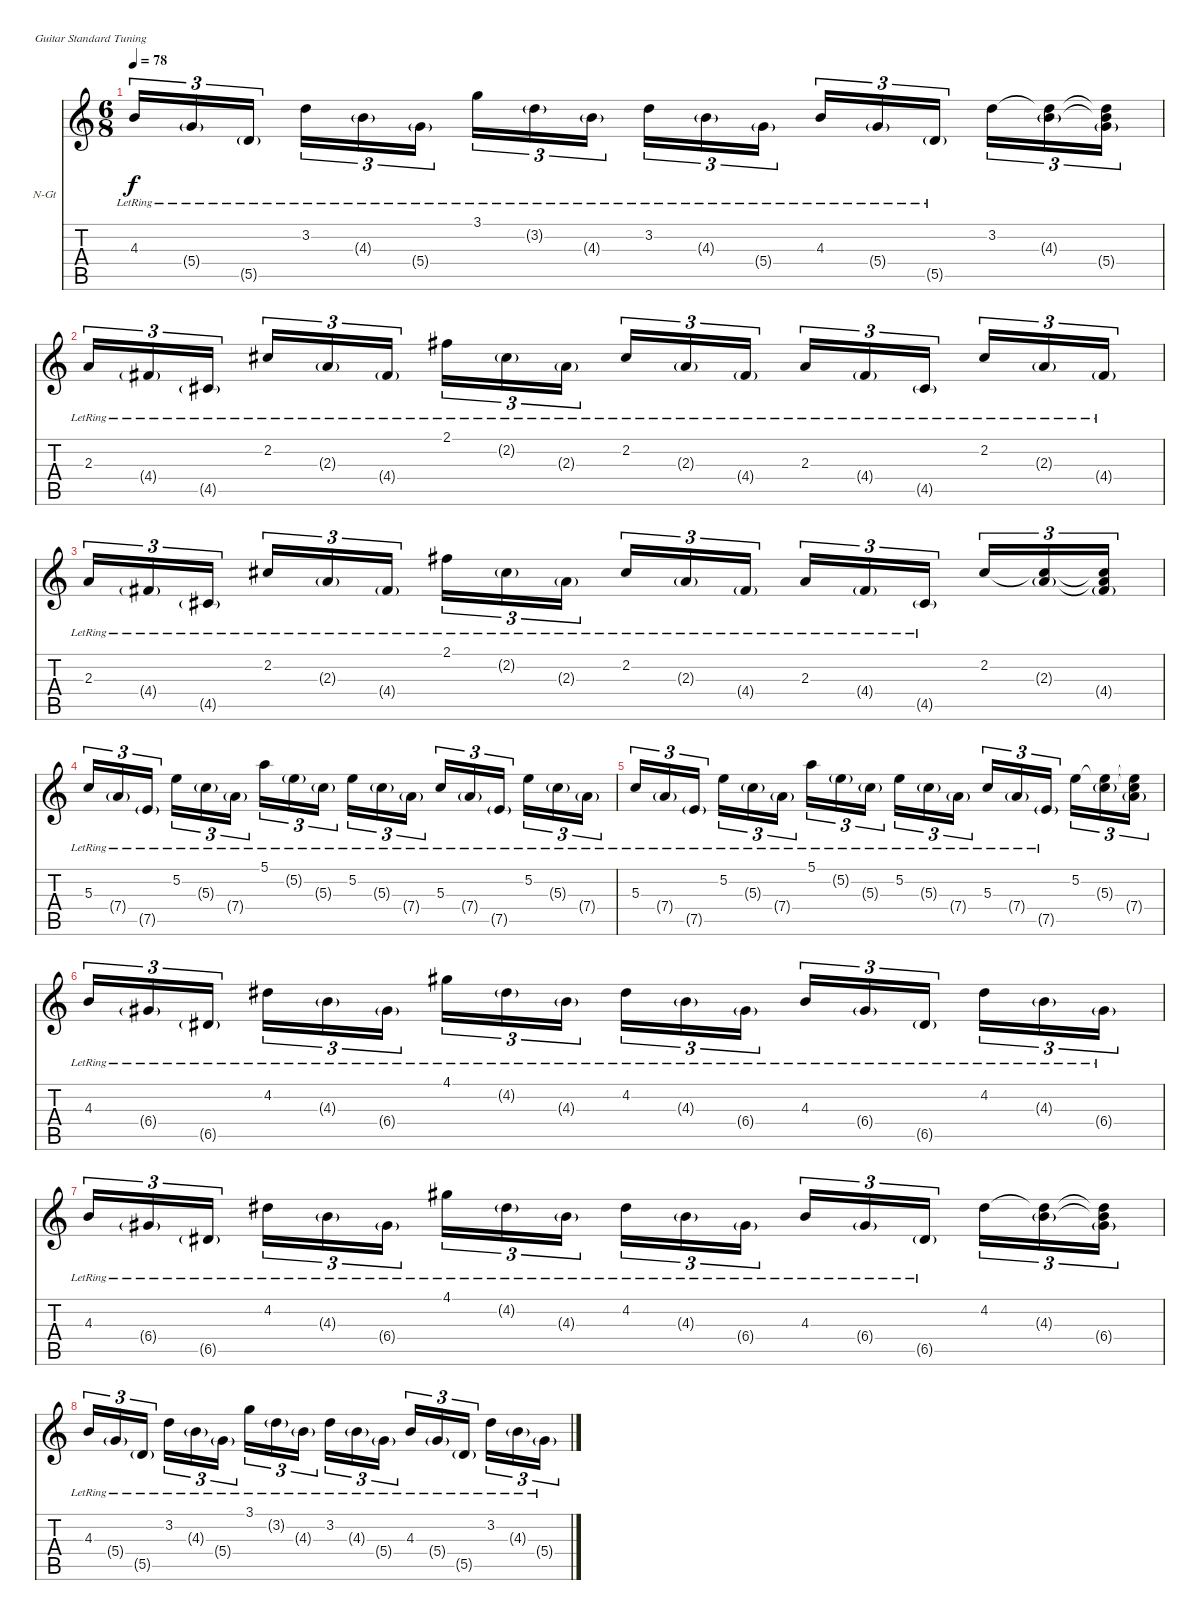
\bracketExtendMode nobrackets
\firstSystemTrackNameOrientation horizontal
\otherSystemsTrackNameOrientation horizontal
\track ("Mikael Akerfeldt - Acoustic" "N-Gt") {instrument acousticguitarnylon}
\staff {score tabs}
\tuning (E4 B3 G3 D3 A2 E2)
\ts (6 8)
\tempo 78
\clef g2
\ks c
4.3{lr}.16{tu (3 2) dy f} 5.4{g lr}.16{tu (3 2)} 5.5{g lr}.16{tu (3 2)} 3.2{lr}.16{tu (3 2)} 4.3{g lr}.16{tu (3 2)} 5.4{g lr}.16{tu (3 2)} 3.1{lr}.16{tu (3 2)} 3.2{g lr}.16{tu (3 2)} 4.3{g lr}.16{tu (3 2)} 3.2{lr}.16{tu (3 2)} 4.3{g lr}.16{tu (3 2)} 5.4{g lr}.16{tu (3 2)} 4.3{lr}.16{tu (3 2)} 5.4{g lr}.16{tu (3 2)} 5.5{g lr}.16{tu (3 2)} 3.2.16{tu (3 2)} (3.2{t} 4.3{g}).16{tu (3 2)} (3.2{t} 4.3{t} 5.4{g}).16{tu (3 2)} |
2.3{lr}.16{tu (3 2)} 4.4{g lr}.16{tu (3 2)} 4.5{g lr}.16{tu (3 2)} 2.2{lr}.16{tu (3 2)} 2.3{g lr}.16{tu (3 2)} 4.4{g lr}.16{tu (3 2)} 2.1{lr}.16{tu (3 2)} 2.2{g lr}.16{tu (3 2)} 2.3{g lr}.16{tu (3 2)} 2.2{lr}.16{tu (3 2)} 2.3{g lr}.16{tu (3 2)} 4.4{g lr}.16{tu (3 2)} 2.3{lr}.16{tu (3 2)} 4.4{g lr}.16{tu (3 2)} 4.5{g lr}.16{tu (3 2)} 2.2{lr}.16{tu (3 2)} 2.3{g lr}.16{tu (3 2)} 4.4{g lr}.16{tu (3 2)} |
2.3{lr}.16{tu (3 2)} 4.4{g lr}.16{tu (3 2)} 4.5{g lr}.16{tu (3 2)} 2.2{lr}.16{tu (3 2)} 2.3{g lr}.16{tu (3 2)} 4.4{g lr}.16{tu (3 2)} 2.1{lr}.16{tu (3 2)} 2.2{g lr}.16{tu (3 2)} 2.3{g lr}.16{tu (3 2)} 2.2{lr}.16{tu (3 2)} 2.3{g lr}.16{tu (3 2)} 4.4{g lr}.16{tu (3 2)} 2.3{lr}.16{tu (3 2)} 4.4{g lr}.16{tu (3 2)} 4.5{g lr}.16{tu (3 2)} 2.2.16{tu (3 2)} (2.2{t} 2.3{g}).16{tu (3 2)} (2.2{t} 2.3{t} 4.4{g}).16{tu (3 2)} |
5.3{lr}.16{tu (3 2)} 7.4{g lr}.16{tu (3 2)} 7.5{g lr}.16{tu (3 2)} 5.2{lr}.16{tu (3 2)} 5.3{g lr}.16{tu (3 2)} 7.4{g lr}.16{tu (3 2)} 5.1{lr}.16{tu (3 2)} 5.2{g lr}.16{tu (3 2)} 5.3{g lr}.16{tu (3 2)} 5.2{lr}.16{tu (3 2)} 5.3{g lr}.16{tu (3 2)} 7.4{g lr}.16{tu (3 2)} 5.3{lr}.16{tu (3 2)} 7.4{g lr}.16{tu (3 2)} 7.5{g lr}.16{tu (3 2)} 5.2{lr}.16{tu (3 2)} 5.3{g lr}.16{tu (3 2)} 7.4{g lr}.16{tu (3 2)} |
5.3{lr}.16{tu (3 2)} 7.4{g lr}.16{tu (3 2)} 7.5{g lr}.16{tu (3 2)} 5.2{lr}.16{tu (3 2)} 5.3{g lr}.16{tu (3 2)} 7.4{g lr}.16{tu (3 2)} 5.1{lr}.16{tu (3 2)} 5.2{g lr}.16{tu (3 2)} 5.3{g lr}.16{tu (3 2)} 5.2{lr}.16{tu (3 2)} 5.3{g lr}.16{tu (3 2)} 7.4{g lr}.16{tu (3 2)} 5.3{lr}.16{tu (3 2)} 7.4{g lr}.16{tu (3 2)} 7.5{g lr}.16{tu (3 2)} 5.2.16{tu (3 2)} (5.2{t} 5.3{g}).16{tu (3 2)} (5.2{t} 5.3{t} 7.4{g}).16{tu (3 2)} |
4.3{lr}.16{tu (3 2)} 6.4{g lr}.16{tu (3 2)} 6.5{g lr}.16{tu (3 2)} 4.2{lr}.16{tu (3 2)} 4.3{g lr}.16{tu (3 2)} 6.4{g lr}.16{tu (3 2)} 4.1{lr}.16{tu (3 2)} 4.2{g lr}.16{tu (3 2)} 4.3{g lr}.16{tu (3 2)} 4.2{lr}.16{tu (3 2)} 4.3{g lr}.16{tu (3 2)} 6.4{g lr}.16{tu (3 2)} 4.3{lr}.16{tu (3 2)} 6.4{g lr}.16{tu (3 2)} 6.5{g lr}.16{tu (3 2)} 4.2{lr}.16{tu (3 2)} 4.3{g lr}.16{tu (3 2)} 6.4{g lr}.16{tu (3 2)} |
4.3{lr}.16{tu (3 2)} 6.4{g lr}.16{tu (3 2)} 6.5{g lr}.16{tu (3 2)} 4.2{lr}.16{tu (3 2)} 4.3{g lr}.16{tu (3 2)} 6.4{g lr}.16{tu (3 2)} 4.1{lr}.16{tu (3 2)} 4.2{g lr}.16{tu (3 2)} 4.3{g lr}.16{tu (3 2)} 4.2{lr}.16{tu (3 2)} 4.3{g lr}.16{tu (3 2)} 6.4{g lr}.16{tu (3 2)} 4.3{lr}.16{tu (3 2)} 6.4{g lr}.16{tu (3 2)} 6.5{g lr}.16{tu (3 2)} 4.2.16{tu (3 2)} (4.2{t} 4.3{g}).16{tu (3 2)} (4.2{t} 4.3{t} 6.4{g}).16{tu (3 2)} |
4.3{lr}.16{tu (3 2)} 5.4{g lr}.16{tu (3 2)} 5.5{g lr}.16{tu (3 2)} 3.2{lr}.16{tu (3 2)} 4.3{g lr}.16{tu (3 2)} 5.4{g lr}.16{tu (3 2)} 3.1{lr}.16{tu (3 2)} 3.2{g lr}.16{tu (3 2)} 4.3{g lr}.16{tu (3 2)} 3.2{lr}.16{tu (3 2)} 4.3{g lr}.16{tu (3 2)} 5.4{g lr}.16{tu (3 2)} 4.3{lr}.16{tu (3 2)} 5.4{g lr}.16{tu (3 2)} 5.5{g lr}.16{tu (3 2)} 3.2{lr}.16{tu (3 2)} 4.3{g lr}.16{tu (3 2)} 5.4{g lr}.16{tu (3 2)}
